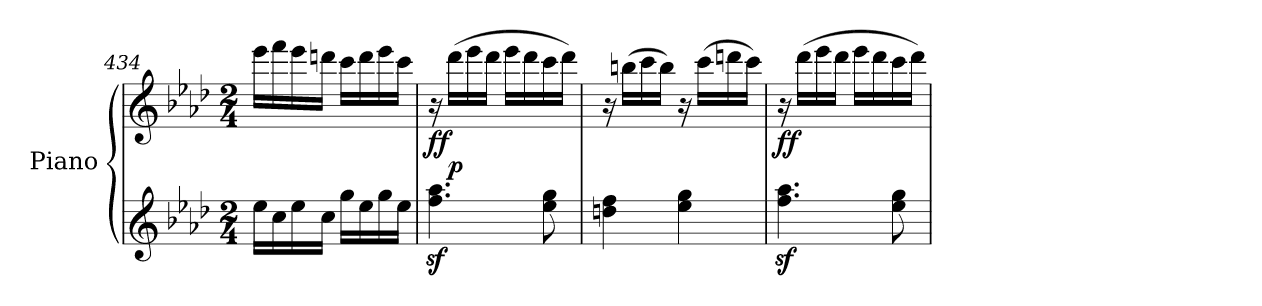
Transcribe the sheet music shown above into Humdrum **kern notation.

**kern	**kern	**dynam
*part1	*part1	*part1
*staff2	*staff1	*staff1/2
*I"Piano	*	*
*I'Pno.	*	*
!!LO:LB:g=z
*clefG2	*clefG2	*
*k[b-e-a-d-]	*k[b-e-a-d-]	*
*M2/4	*M2/4	*
=434	=434	=434
16ee-\LL	16eee-\LL	.
16cc\	16fff\	.
16ee-\	16eee-\	.
16cc\JJ	16dddn\JJ	.
16gg\LL	16ccc\LL	.
16ee-\	16ddd\	.
16gg\	16eee-\	.
16ee-\JJ	16ccc\JJ	.
=435	=435	=435
!	!	!LO:DY:b
4.ff\z< 4.aa-\z<	16r	ff
!	!	!LO:DY:b
.	(16ddd-\LL	p
.	16eee-\	.
.	16ddd-\JJ	.
.	16eee-\LL	.
.	16ddd-\	.
8ee-\ 8gg\	16ccc\	.
.	16ddd-\JJ)	.
=436	=436	=436
4ddn\ 4ff\	16r	.
.	(16bbn\LL	.
.	16ccc\	.
.	16bb\JJ)	.
4ee-\ 4gg\	16r	.
.	(16ccc\LL	.
.	16dddn\	.
.	16ccc\JJ)	.
=437	=437	=437
!	!	!LO:DY:b
4.ff\z< 4.aa-\z<	16r	ff
!	!	!LO:DY:b
.	(16ddd-\LL	other-dynamics
.	16eee-\	.
.	16ddd-\JJ	.
.	16eee-\LL	.
.	16ddd-\	.
8ee-\ 8gg\	16ccc\	.
.	16ddd-\JJ)	.
=	=	=
*-	*-	*-
